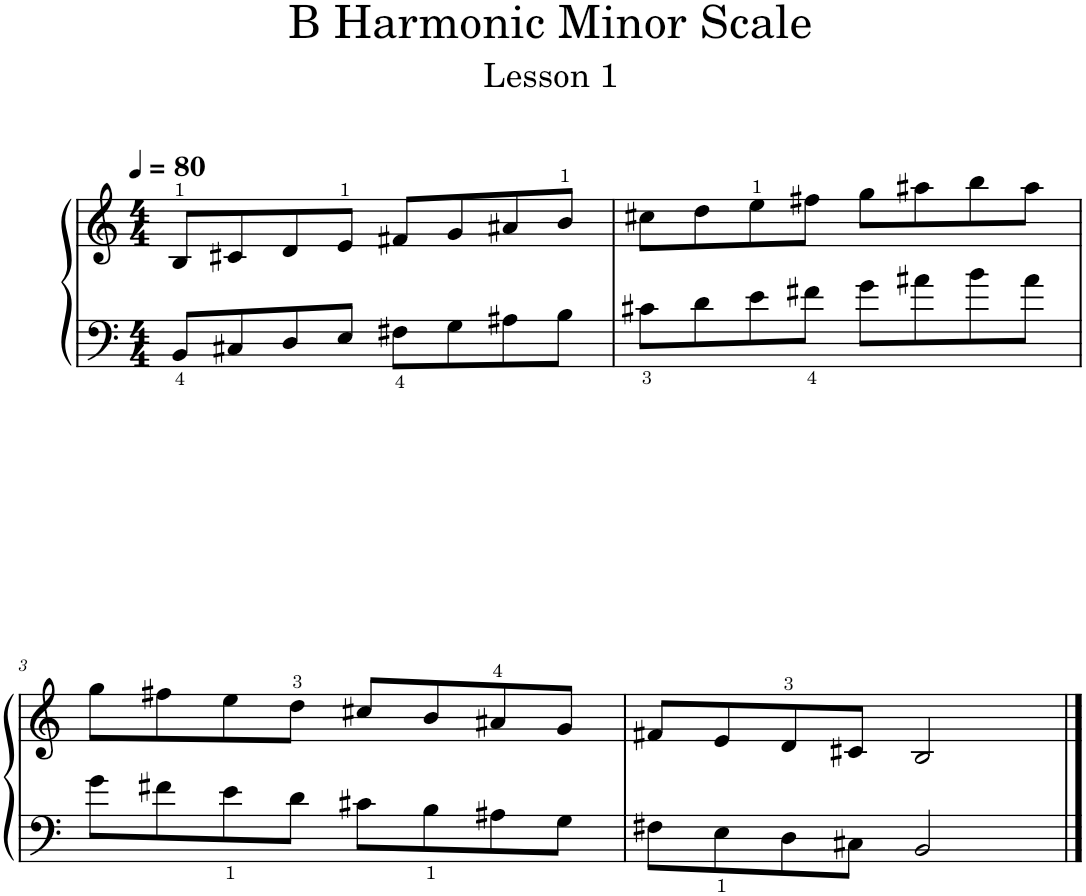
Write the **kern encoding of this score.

**kern	**kern
*part1	*part1
*staff2	*staff1
*I"Piano	*
*I'Pno.	*
*clefF4	*clefG2
*k[]	*k[]
*M4/4	*M4/4
*MM80	*MM80
=1	=1
8BB/L	8B/L
8C#X/	8c#X/
8D/	8d/
8E/J	8e/J
8F#X\L	8f#X/L
8G\	8g/
8A#X\	8a#X/
8B\J	8b/J
=2	=2
8c#X\L	8cc#X\L
8d\	8dd\
8e\	8ee\
8f#X\J	8ff#X\J
8g\L	8gg\L
8a#X\	8aa#X\
8b\	8bb\
8a#\J	8aa#\J
!!LO:LB:g=z
=3	=3
8g\L	8gg\L
8f#X\	8ff#X\
8e\	8ee\
8d\J	8dd\J
8c#X\L	8cc#X/L
8B\	8b/
8A#X\	8a#X/
8G\J	8g/J
=4	=4
8F#X\L	8f#X/L
8E\	8e/
8D\	8d/
8C#X\J	8c#X/J
2BB/	2B/
==	==
*-	*-
